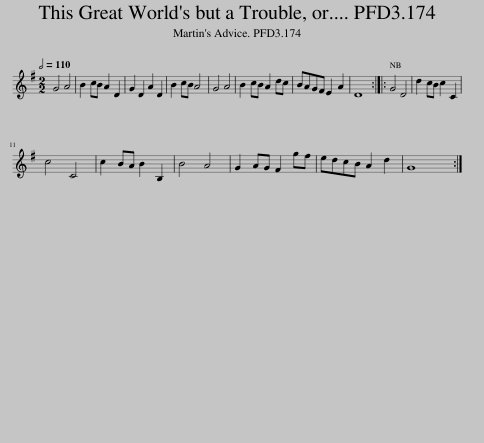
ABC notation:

X:1
L:1/8
Q:1/2=110
M:2/2
I:linebreak $
K:G
V:1 treble
V:1
 G4 A4 | B2 cB A2 D2 | G2 D2 A2 D2 | B2 cB A4 | G4 A4 | %5
 B2 cB A2 dc | BAGF E2 A2 | D8 :: G4 D4 | d2 cB c2 C2 |$ %10
 c4 C4 | c2 BA B2 B,2 | B4 A4 | G2 AG F2 gf | edcB A2 d2 | %15
 G8 :| %16
